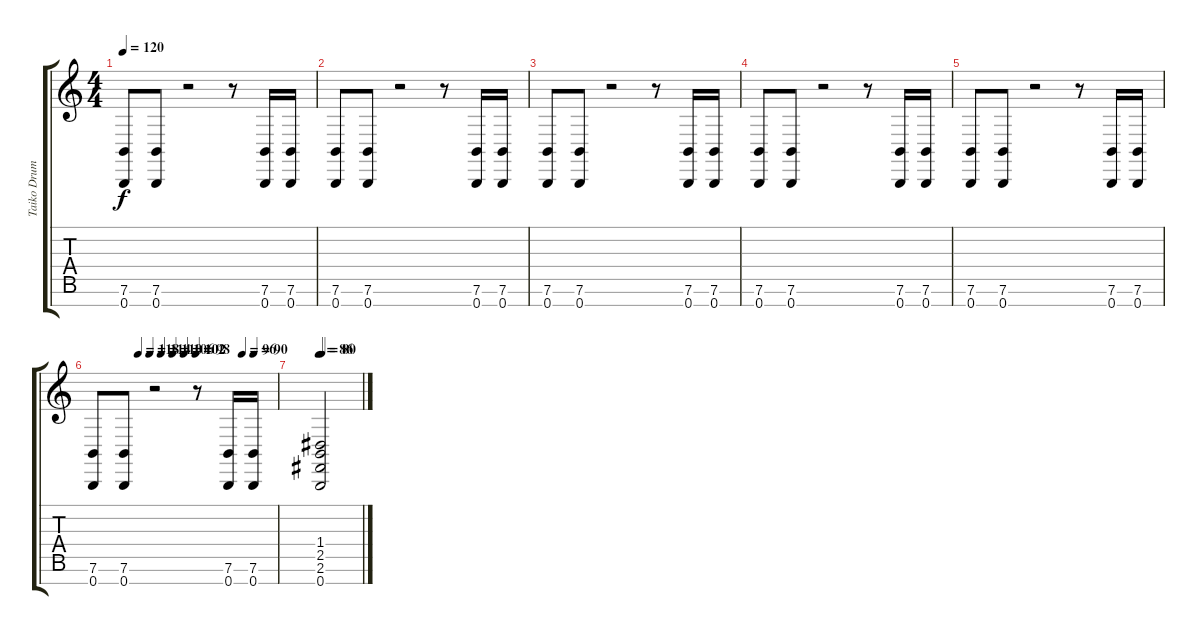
\track ("Taiko Drum (Left)" "Taiko Drum") {instrument taikodrum}
\staff {score tabs}
\tuning (E4 B3 G3 D3 A2 E2 B1) {hide}
\ts (4 4)
\tempo 120
\clef g2
\ks c
(7.6 0.7).8{dy f} (7.6 0.7).8 r.2 r.8 (7.6 0.7).16 (7.6 0.7).16 |
(7.6 0.7).8 (7.6 0.7).8 r.2 r.8 (7.6 0.7).16 (7.6 0.7).16 |
(7.6 0.7).8 (7.6 0.7).8 r.2 r.8 (7.6 0.7).16 (7.6 0.7).16 |
(7.6 0.7).8 (7.6 0.7).8 r.2 r.8 (7.6 0.7).16 (7.6 0.7).16 |
(7.6 0.7).8 (7.6 0.7).8 r.2 r.8 (7.6 0.7).16 (7.6 0.7).16 |
\tempo (118 0.25)
\tempo (114 0.3125)
\tempo (110 0.375)
\tempo (106 0.4375)
\tempo (102 0.5)
\tempo (98 0.5625)
\tempo (96 0.8125)
\tempo (90 0.875)
(7.6 0.7).8 (7.6 0.7).8 r.2 r.8 (7.6 0.7).16 (7.6 0.7).16 |
\tempo 86
\tempo (80 0.0625)
(1.4 2.5 2.6 0.7).2
